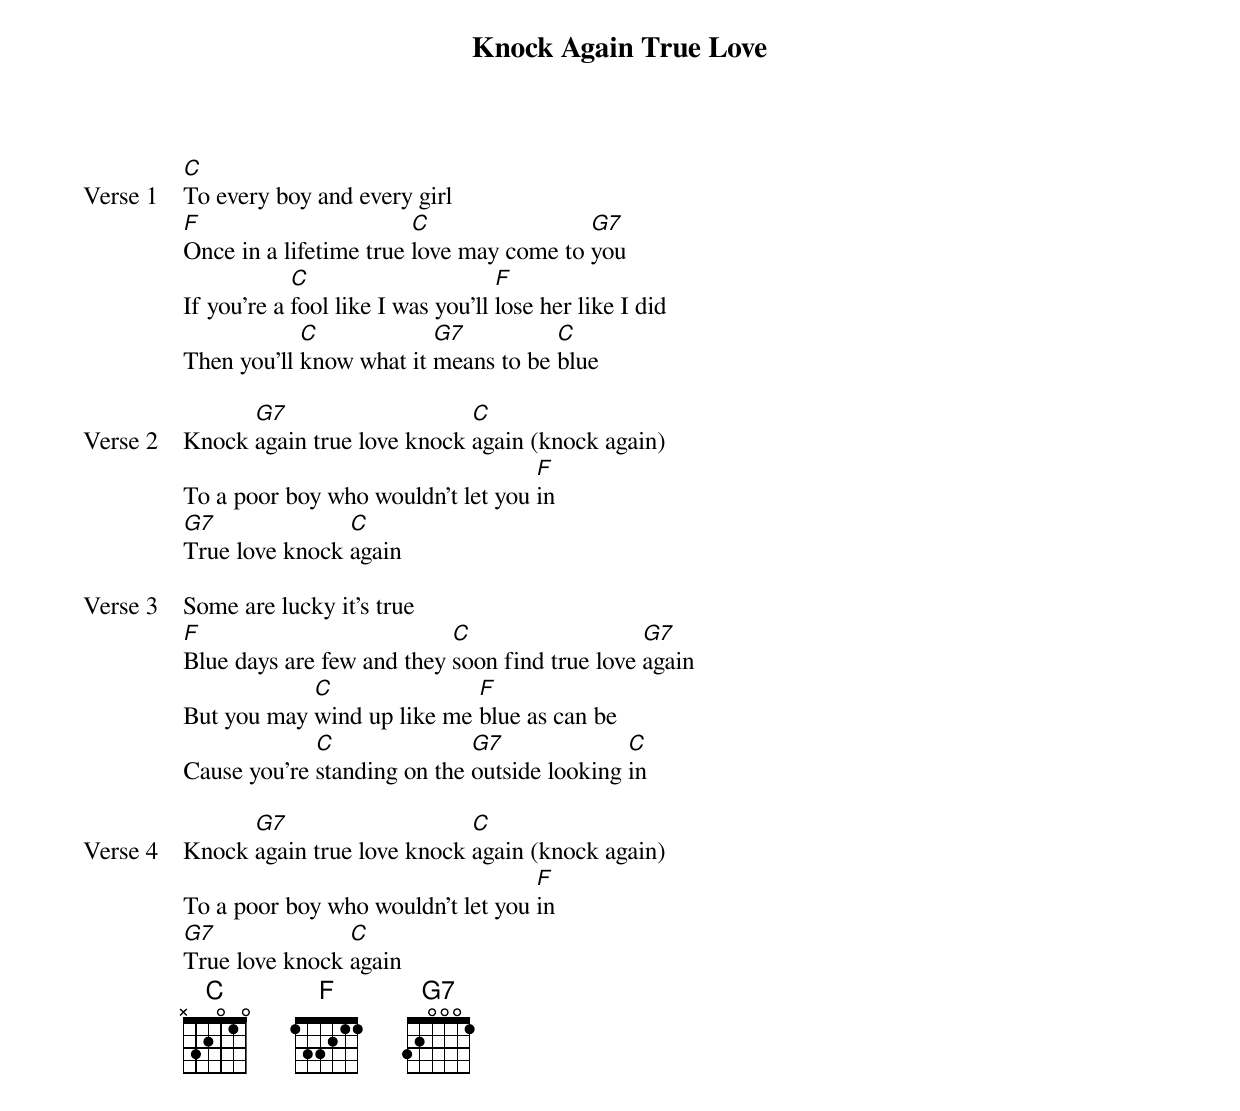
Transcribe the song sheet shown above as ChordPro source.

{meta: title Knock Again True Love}
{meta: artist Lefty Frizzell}
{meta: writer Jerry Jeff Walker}

{start_of_verse: Verse 1}
[C]To every boy and every girl
[F]Once in a lifetime true [C]love may come to [G7]you
If you’re a [C]fool like I was you’ll [F]lose her like I did
Then you’ll [C]know what it [G7]means to be [C]blue
{end_of_verse}

{start_of_verse: Verse 2}
Knock [G7]again true love knock [C]again (knock again)
To a poor boy who wouldn’t let you [F]in
[G7]True love knock [C]again
{end_of_verse}

{start_of_verse: Verse 3}
Some are lucky it’s true
[F]Blue days are few and they [C]soon find true love [G7]again
But you may [C]wind up like me [F]blue as can be
Cause you’re [C]standing on the [G7]outside looking [C]in
{end_of_verse}

{start_of_verse: Verse 4}
Knock [G7]again true love knock [C]again (knock again)
To a poor boy who wouldn’t let you [F]in
[G7]True love knock [C]again
{end_of_verse}
